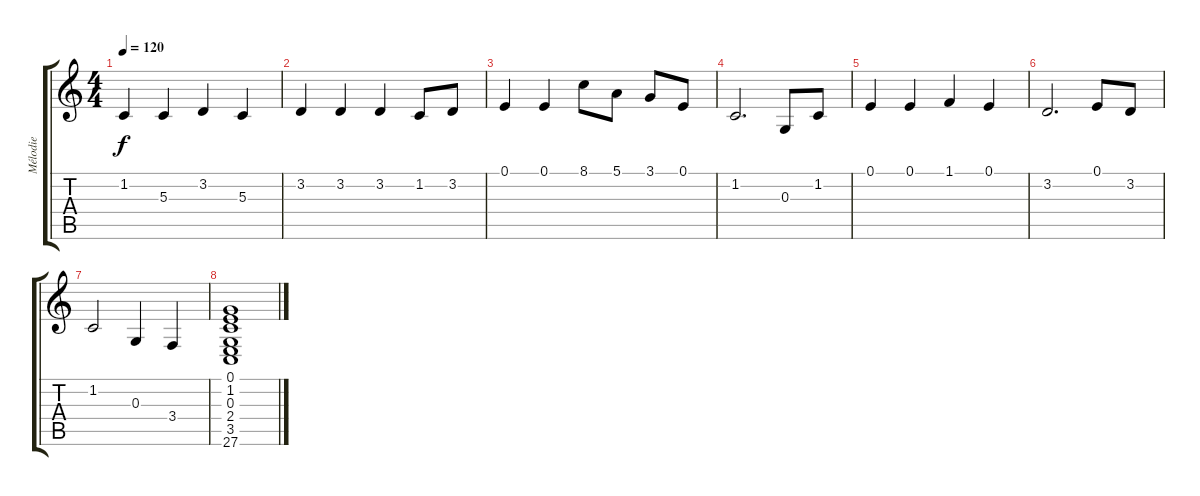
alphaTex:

\track ("Mélodie" "Mélodie") {instrument drawbarorgan}
\staff {score tabs}
\tuning (E4 B3 G3 D3 A2 E2) {hide}
\ts (4 4)
\tempo 120
\clef g2
\ks c
1.2.4{dy f instrument drawbarorgan} 5.3.4 3.2.4 5.3.4 |
3.2.4 3.2.4 3.2.4 1.2.8 3.2.8 |
0.1.4 0.1.4 8.1.8 5.1.8 3.1.8 0.1.8 |
1.2.2{d} 0.3.8 1.2.8 |
0.1.4 0.1.4 1.1.4 0.1.4 |
3.2.2{d} 0.1.8 3.2.8 |
1.2.2 0.3.4 3.4.4 |
(0.1 1.2 0.3 2.4 3.5 27.6).1
